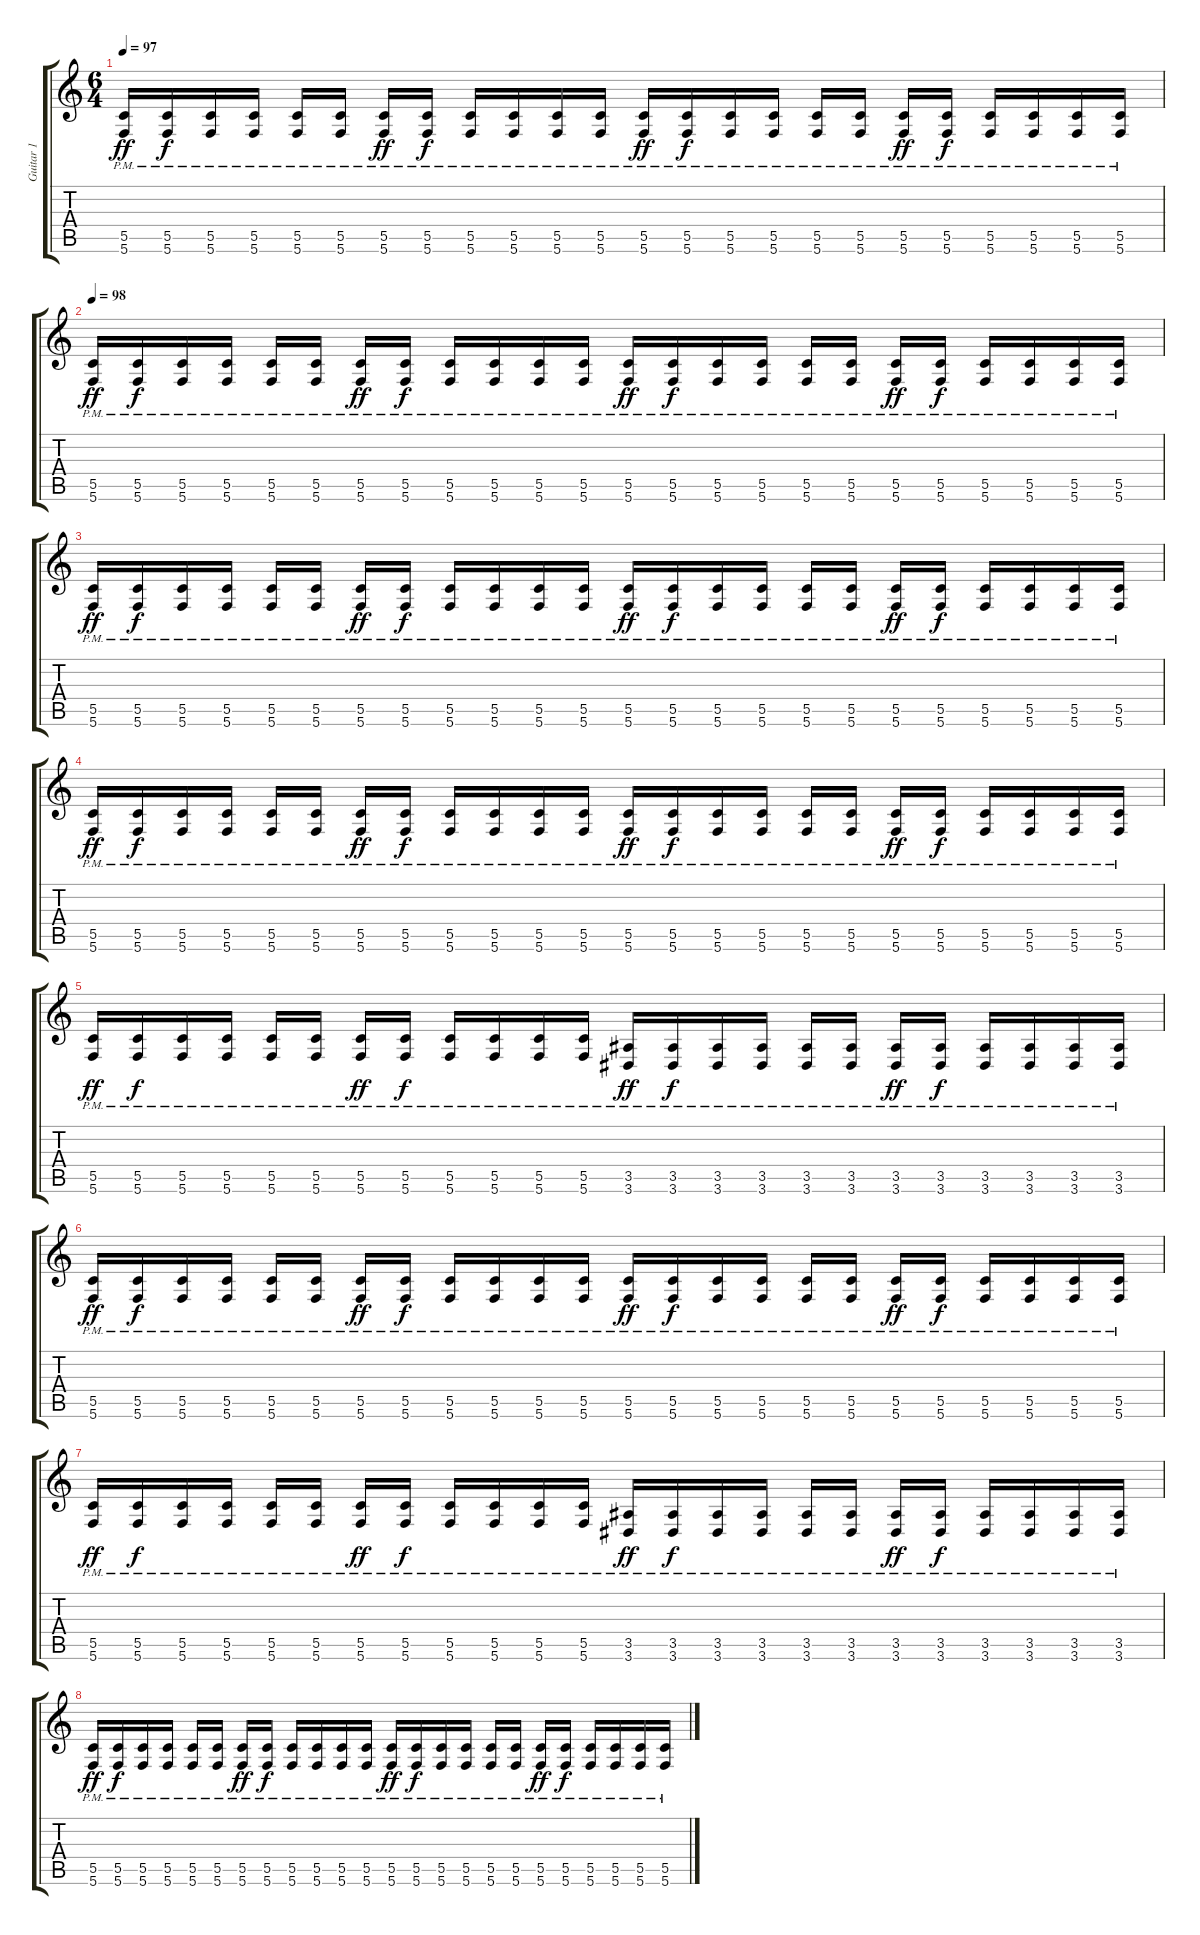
\track ("Guitar 1" "Guitar 1") {instrument distortionguitar}
\staff {score tabs}
\tuning (E4 C4 G3 C3 G2 C2) {hide}
\ts (6 4)
\tempo 97
\clef g2
\ks c
(5.5{pm} 5.6{pm}).16{dy ff} (5.5{pm} 5.6{pm}).16{dy f} (5.5{pm} 5.6{pm}).16 (5.5{pm} 5.6{pm}).16 (5.5{pm} 5.6{pm}).16 (5.5{pm} 5.6{pm}).16{beam split} (5.5{pm} 5.6{pm}).16{dy ff} (5.5{pm} 5.6{pm}).16{dy f} (5.5{pm} 5.6{pm}).16 (5.5{pm} 5.6{pm}).16 (5.5{pm} 5.6{pm}).16 (5.5{pm} 5.6{pm}).16 (5.5{pm} 5.6{pm}).16{dy ff} (5.5{pm} 5.6{pm}).16{dy f} (5.5{pm} 5.6{pm}).16 (5.5{pm} 5.6{pm}).16 (5.5{pm} 5.6{pm}).16 (5.5{pm} 5.6{pm}).16{beam split} (5.5{pm} 5.6{pm}).16{dy ff} (5.5{pm} 5.6{pm}).16{dy f} (5.5{pm} 5.6{pm}).16 (5.5{pm} 5.6{pm}).16 (5.5{pm} 5.6{pm}).16 (5.5{pm} 5.6{pm}).16 |
\tempo 98
(5.5{pm} 5.6{pm}).16{dy ff} (5.5{pm} 5.6{pm}).16{dy f} (5.5{pm} 5.6{pm}).16 (5.5{pm} 5.6{pm}).16 (5.5{pm} 5.6{pm}).16 (5.5{pm} 5.6{pm}).16{beam split} (5.5{pm} 5.6{pm}).16{dy ff} (5.5{pm} 5.6{pm}).16{dy f} (5.5{pm} 5.6{pm}).16 (5.5{pm} 5.6{pm}).16 (5.5{pm} 5.6{pm}).16 (5.5{pm} 5.6{pm}).16 (5.5{pm} 5.6{pm}).16{dy ff} (5.5{pm} 5.6{pm}).16{dy f} (5.5{pm} 5.6{pm}).16 (5.5{pm} 5.6{pm}).16 (5.5{pm} 5.6{pm}).16 (5.5{pm} 5.6{pm}).16{beam split} (5.5{pm} 5.6{pm}).16{dy ff} (5.5{pm} 5.6{pm}).16{dy f} (5.5{pm} 5.6{pm}).16 (5.5{pm} 5.6{pm}).16 (5.5{pm} 5.6{pm}).16 (5.5{pm} 5.6{pm}).16 |
(5.5{pm} 5.6{pm}).16{dy ff} (5.5{pm} 5.6{pm}).16{dy f} (5.5{pm} 5.6{pm}).16 (5.5{pm} 5.6{pm}).16 (5.5{pm} 5.6{pm}).16 (5.5{pm} 5.6{pm}).16{beam split} (5.5{pm} 5.6{pm}).16{dy ff} (5.5{pm} 5.6{pm}).16{dy f} (5.5{pm} 5.6{pm}).16 (5.5{pm} 5.6{pm}).16 (5.5{pm} 5.6{pm}).16 (5.5{pm} 5.6{pm}).16 (5.5{pm} 5.6{pm}).16{dy ff} (5.5{pm} 5.6{pm}).16{dy f} (5.5{pm} 5.6{pm}).16 (5.5{pm} 5.6{pm}).16 (5.5{pm} 5.6{pm}).16 (5.5{pm} 5.6{pm}).16{beam split} (5.5{pm} 5.6{pm}).16{dy ff} (5.5{pm} 5.6{pm}).16{dy f} (5.5{pm} 5.6{pm}).16 (5.5{pm} 5.6{pm}).16 (5.5{pm} 5.6{pm}).16 (5.5{pm} 5.6{pm}).16 |
(5.5{pm} 5.6{pm}).16{dy ff} (5.5{pm} 5.6{pm}).16{dy f} (5.5{pm} 5.6{pm}).16 (5.5{pm} 5.6{pm}).16 (5.5{pm} 5.6{pm}).16 (5.5{pm} 5.6{pm}).16{beam split} (5.5{pm} 5.6{pm}).16{dy ff} (5.5{pm} 5.6{pm}).16{dy f} (5.5{pm} 5.6{pm}).16 (5.5{pm} 5.6{pm}).16 (5.5{pm} 5.6{pm}).16 (5.5{pm} 5.6{pm}).16 (5.5{pm} 5.6{pm}).16{dy ff} (5.5{pm} 5.6{pm}).16{dy f} (5.5{pm} 5.6{pm}).16 (5.5{pm} 5.6{pm}).16 (5.5{pm} 5.6{pm}).16 (5.5{pm} 5.6{pm}).16{beam split} (5.5{pm} 5.6{pm}).16{dy ff} (5.5{pm} 5.6{pm}).16{dy f} (5.5{pm} 5.6{pm}).16 (5.5{pm} 5.6{pm}).16 (5.5{pm} 5.6{pm}).16 (5.5{pm} 5.6{pm}).16 |
(5.5{pm} 5.6{pm}).16{dy ff} (5.5{pm} 5.6{pm}).16{dy f} (5.5{pm} 5.6{pm}).16 (5.5{pm} 5.6{pm}).16 (5.5{pm} 5.6{pm}).16 (5.5{pm} 5.6{pm}).16{beam split} (5.5{pm} 5.6{pm}).16{dy ff} (5.5{pm} 5.6{pm}).16{dy f} (5.5{pm} 5.6{pm}).16 (5.5{pm} 5.6{pm}).16 (5.5{pm} 5.6{pm}).16 (5.5{pm} 5.6{pm}).16 (3.5{pm} 3.6{pm}).16{dy ff} (3.5{pm} 3.6{pm}).16{dy f} (3.5{pm} 3.6{pm}).16 (3.5{pm} 3.6{pm}).16 (3.5{pm} 3.6{pm}).16 (3.5{pm} 3.6{pm}).16{beam split} (3.5{pm} 3.6{pm}).16{dy ff} (3.5{pm} 3.6{pm}).16{dy f} (3.5{pm} 3.6{pm}).16 (3.5{pm} 3.6{pm}).16 (3.5{pm} 3.6{pm}).16 (3.5{pm} 3.6{pm}).16 |
(5.5{pm} 5.6{pm}).16{dy ff} (5.5{pm} 5.6{pm}).16{dy f} (5.5{pm} 5.6{pm}).16 (5.5{pm} 5.6{pm}).16 (5.5{pm} 5.6{pm}).16 (5.5{pm} 5.6{pm}).16{beam split} (5.5{pm} 5.6{pm}).16{dy ff} (5.5{pm} 5.6{pm}).16{dy f} (5.5{pm} 5.6{pm}).16 (5.5{pm} 5.6{pm}).16 (5.5{pm} 5.6{pm}).16 (5.5{pm} 5.6{pm}).16 (5.5{pm} 5.6{pm}).16{dy ff} (5.5{pm} 5.6{pm}).16{dy f} (5.5{pm} 5.6{pm}).16 (5.5{pm} 5.6{pm}).16 (5.5{pm} 5.6{pm}).16 (5.5{pm} 5.6{pm}).16{beam split} (5.5{pm} 5.6{pm}).16{dy ff} (5.5{pm} 5.6{pm}).16{dy f} (5.5{pm} 5.6{pm}).16 (5.5{pm} 5.6{pm}).16 (5.5{pm} 5.6{pm}).16 (5.5{pm} 5.6{pm}).16 |
(5.5{pm} 5.6{pm}).16{dy ff} (5.5{pm} 5.6{pm}).16{dy f} (5.5{pm} 5.6{pm}).16 (5.5{pm} 5.6{pm}).16 (5.5{pm} 5.6{pm}).16 (5.5{pm} 5.6{pm}).16{beam split} (5.5{pm} 5.6{pm}).16{dy ff} (5.5{pm} 5.6{pm}).16{dy f} (5.5{pm} 5.6{pm}).16 (5.5{pm} 5.6{pm}).16 (5.5{pm} 5.6{pm}).16 (5.5{pm} 5.6{pm}).16 (3.5{pm} 3.6{pm}).16{dy ff} (3.5{pm} 3.6{pm}).16{dy f} (3.5{pm} 3.6{pm}).16 (3.5{pm} 3.6{pm}).16 (3.5{pm} 3.6{pm}).16 (3.5{pm} 3.6{pm}).16{beam split} (3.5{pm} 3.6{pm}).16{dy ff} (3.5{pm} 3.6{pm}).16{dy f} (3.5{pm} 3.6{pm}).16 (3.5{pm} 3.6{pm}).16 (3.5{pm} 3.6{pm}).16 (3.5{pm} 3.6{pm}).16 |
(5.5{pm} 5.6{pm}).16{dy ff} (5.5{pm} 5.6{pm}).16{dy f} (5.5{pm} 5.6{pm}).16 (5.5{pm} 5.6{pm}).16 (5.5{pm} 5.6{pm}).16 (5.5{pm} 5.6{pm}).16{beam split} (5.5{pm} 5.6{pm}).16{dy ff} (5.5{pm} 5.6{pm}).16{dy f} (5.5{pm} 5.6{pm}).16 (5.5{pm} 5.6{pm}).16 (5.5{pm} 5.6{pm}).16 (5.5{pm} 5.6{pm}).16 (5.5{pm} 5.6{pm}).16{dy ff} (5.5{pm} 5.6{pm}).16{dy f} (5.5{pm} 5.6{pm}).16 (5.5{pm} 5.6{pm}).16 (5.5{pm} 5.6{pm}).16 (5.5{pm} 5.6{pm}).16{beam split} (5.5{pm} 5.6{pm}).16{dy ff} (5.5{pm} 5.6{pm}).16{dy f} (5.5{pm} 5.6{pm}).16 (5.5{pm} 5.6{pm}).16 (5.5{pm} 5.6{pm}).16 (5.5{pm} 5.6{pm}).16
